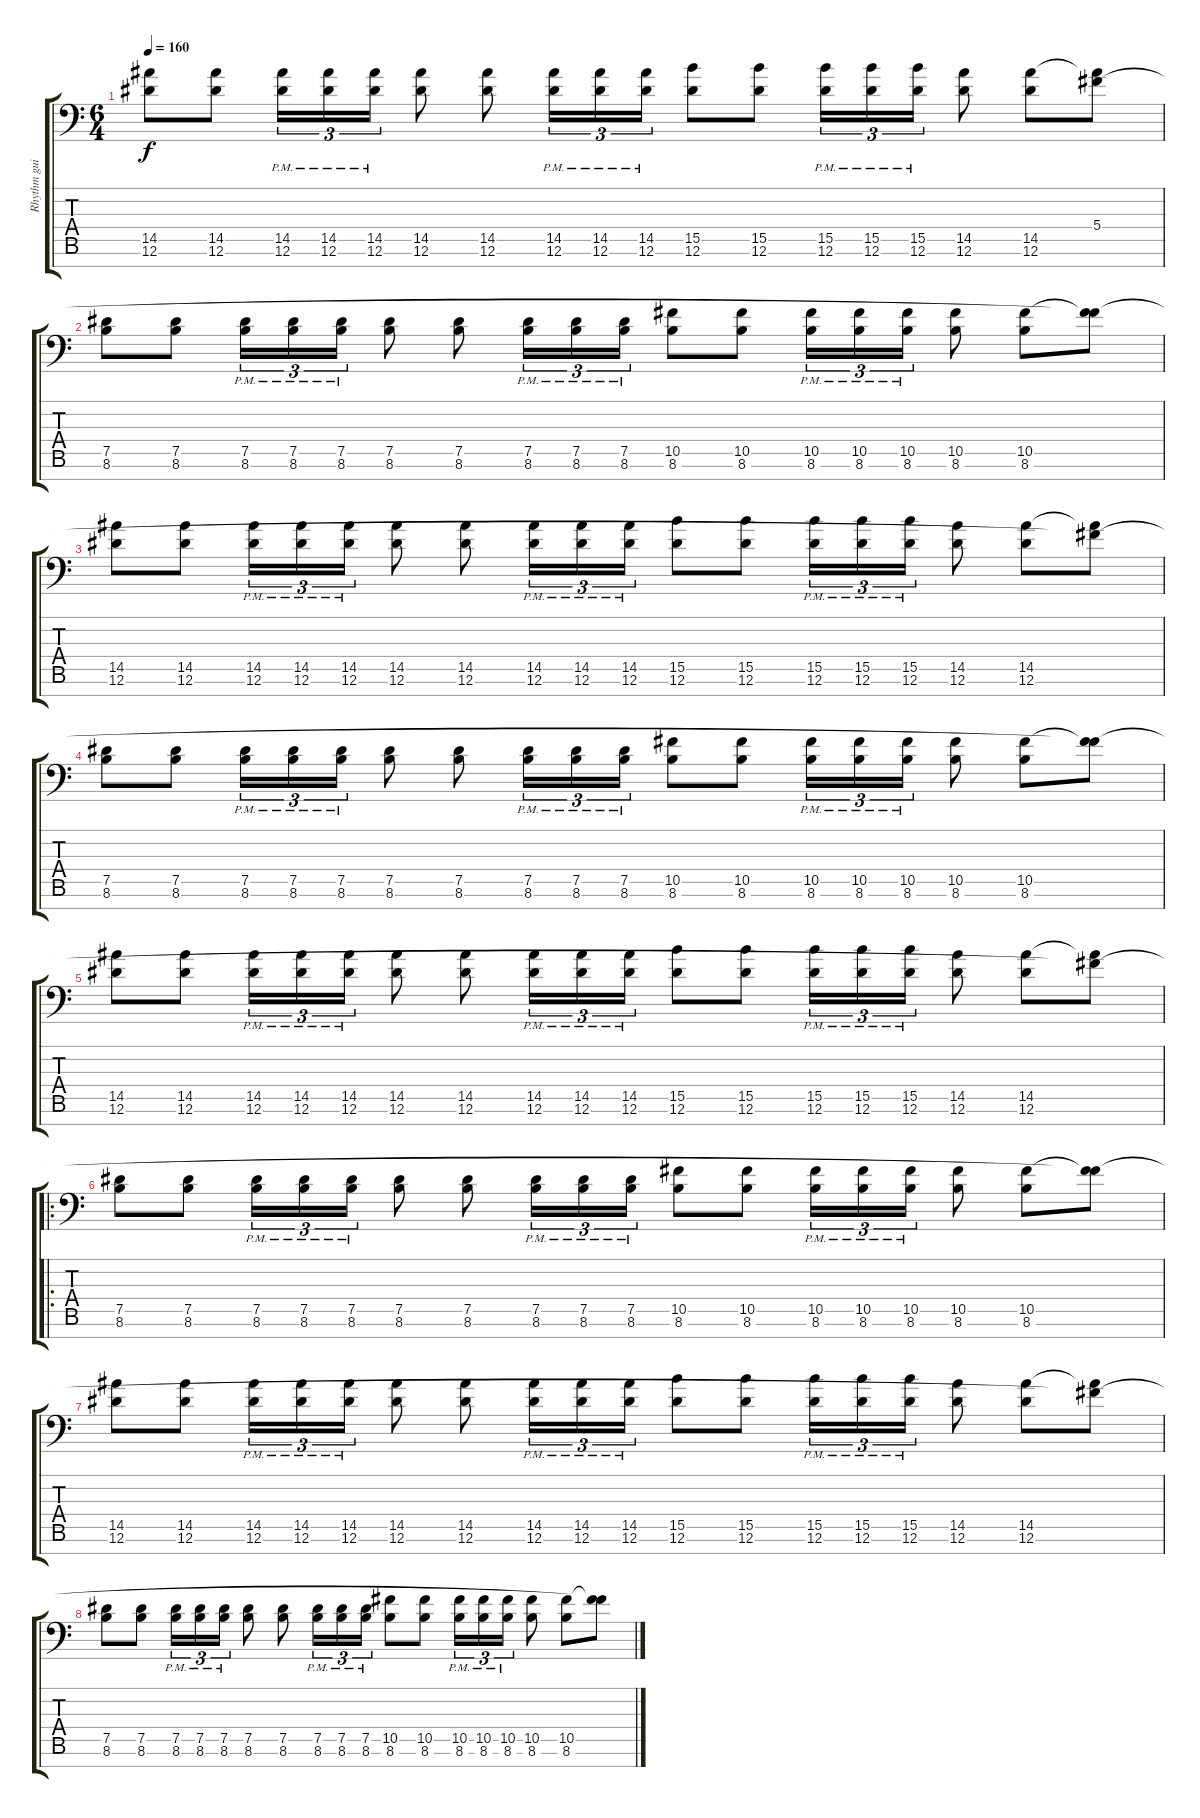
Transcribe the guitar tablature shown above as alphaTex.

\track ("Rhythm guitar" "Rhythm gui") {instrument distortionguitar}
\staff {score tabs}
\tuning (Eb4 Bb3 Gb3 Db3 Ab2 Eb2 Ab1) {hide}
\ts (6 4)
\tempo 160
\clef f4
\ks c
(14.5 12.6).8{dy f} (14.5 12.6).8 (14.5{pm} 12.6{pm}).16{tu (3 2)} (14.5{pm} 12.6{pm}).16{tu (3 2)} (14.5{pm} 12.6{pm}).16{tu (3 2)} (14.5 12.6).8 (14.5 12.6).8 (14.5{pm} 12.6{pm}).16{tu (3 2)} (14.5{pm} 12.6{pm}).16{tu (3 2)} (14.5{pm} 12.6{pm}).16{tu (3 2)} (15.5 12.6).8 (15.5 12.6).8 (15.5{pm} 12.6{pm}).16{tu (3 2)} (15.5{pm} 12.6{pm}).16{tu (3 2)} (15.5{pm} 12.6{pm}).16{tu (3 2)} (14.5 12.6).8 (14.5 12.6).8 (5.4{t} 14.5{t}).8 |
(7.5 8.6).8 (7.5 8.6).8 (7.5{pm} 8.6{pm}).16{tu (3 2)} (7.5{pm} 8.6{pm}).16{tu (3 2)} (7.5{pm} 8.6{pm}).16{tu (3 2)} (7.5 8.6).8 (7.5 8.6).8 (7.5{pm} 8.6{pm}).16{tu (3 2)} (7.5{pm} 8.6{pm}).16{tu (3 2)} (7.5{pm} 8.6{pm}).16{tu (3 2)} (10.5 8.6).8 (10.5 8.6).8 (10.5{pm} 8.6{pm}).16{tu (3 2)} (10.5{pm} 8.6{pm}).16{tu (3 2)} (10.5{pm} 8.6{pm}).16{tu (3 2)} (10.5 8.6).8 (10.5 8.6).8 (5.4{t} 10.5{t}).8 |
(14.5 12.6).8 (14.5 12.6).8 (14.5{pm} 12.6{pm}).16{tu (3 2)} (14.5{pm} 12.6{pm}).16{tu (3 2)} (14.5{pm} 12.6{pm}).16{tu (3 2)} (14.5 12.6).8 (14.5 12.6).8 (14.5{pm} 12.6{pm}).16{tu (3 2)} (14.5{pm} 12.6{pm}).16{tu (3 2)} (14.5{pm} 12.6{pm}).16{tu (3 2)} (15.5 12.6).8 (15.5 12.6).8 (15.5{pm} 12.6{pm}).16{tu (3 2)} (15.5{pm} 12.6{pm}).16{tu (3 2)} (15.5{pm} 12.6{pm}).16{tu (3 2)} (14.5 12.6).8 (14.5 12.6).8 (5.4{t} 14.5{t}).8 |
(7.5 8.6).8 (7.5 8.6).8 (7.5{pm} 8.6{pm}).16{tu (3 2)} (7.5{pm} 8.6{pm}).16{tu (3 2)} (7.5{pm} 8.6{pm}).16{tu (3 2)} (7.5 8.6).8 (7.5 8.6).8 (7.5{pm} 8.6{pm}).16{tu (3 2)} (7.5{pm} 8.6{pm}).16{tu (3 2)} (7.5{pm} 8.6{pm}).16{tu (3 2)} (10.5 8.6).8 (10.5 8.6).8 (10.5{pm} 8.6{pm}).16{tu (3 2)} (10.5{pm} 8.6{pm}).16{tu (3 2)} (10.5{pm} 8.6{pm}).16{tu (3 2)} (10.5 8.6).8 (10.5 8.6).8 (5.4{t} 10.5{t}).8 |
(14.5 12.6).8 (14.5 12.6).8 (14.5{pm} 12.6{pm}).16{tu (3 2)} (14.5{pm} 12.6{pm}).16{tu (3 2)} (14.5{pm} 12.6{pm}).16{tu (3 2)} (14.5 12.6).8 (14.5 12.6).8 (14.5{pm} 12.6{pm}).16{tu (3 2)} (14.5{pm} 12.6{pm}).16{tu (3 2)} (14.5{pm} 12.6{pm}).16{tu (3 2)} (15.5 12.6).8 (15.5 12.6).8 (15.5{pm} 12.6{pm}).16{tu (3 2)} (15.5{pm} 12.6{pm}).16{tu (3 2)} (15.5{pm} 12.6{pm}).16{tu (3 2)} (14.5 12.6).8 (14.5 12.6).8 (5.4{t} 14.5{t}).8 |
\ro
(7.5 8.6).8 (7.5 8.6).8 (7.5{pm} 8.6{pm}).16{tu (3 2)} (7.5{pm} 8.6{pm}).16{tu (3 2)} (7.5{pm} 8.6{pm}).16{tu (3 2)} (7.5 8.6).8 (7.5 8.6).8 (7.5{pm} 8.6{pm}).16{tu (3 2)} (7.5{pm} 8.6{pm}).16{tu (3 2)} (7.5{pm} 8.6{pm}).16{tu (3 2)} (10.5 8.6).8 (10.5 8.6).8 (10.5{pm} 8.6{pm}).16{tu (3 2)} (10.5{pm} 8.6{pm}).16{tu (3 2)} (10.5{pm} 8.6{pm}).16{tu (3 2)} (10.5 8.6).8 (10.5 8.6).8 (5.4{t} 10.5{t}).8 |
(14.5 12.6).8 (14.5 12.6).8 (14.5{pm} 12.6{pm}).16{tu (3 2)} (14.5{pm} 12.6{pm}).16{tu (3 2)} (14.5{pm} 12.6{pm}).16{tu (3 2)} (14.5 12.6).8 (14.5 12.6).8 (14.5{pm} 12.6{pm}).16{tu (3 2)} (14.5{pm} 12.6{pm}).16{tu (3 2)} (14.5{pm} 12.6{pm}).16{tu (3 2)} (15.5 12.6).8 (15.5 12.6).8 (15.5{pm} 12.6{pm}).16{tu (3 2)} (15.5{pm} 12.6{pm}).16{tu (3 2)} (15.5{pm} 12.6{pm}).16{tu (3 2)} (14.5 12.6).8 (14.5 12.6).8 (5.4{t} 14.5{t}).8 |
(7.5 8.6).8 (7.5 8.6).8 (7.5{pm} 8.6{pm}).16{tu (3 2)} (7.5{pm} 8.6{pm}).16{tu (3 2)} (7.5{pm} 8.6{pm}).16{tu (3 2)} (7.5 8.6).8 (7.5 8.6).8 (7.5{pm} 8.6{pm}).16{tu (3 2)} (7.5{pm} 8.6{pm}).16{tu (3 2)} (7.5{pm} 8.6{pm}).16{tu (3 2)} (10.5 8.6).8 (10.5 8.6).8 (10.5{pm} 8.6{pm}).16{tu (3 2)} (10.5{pm} 8.6{pm}).16{tu (3 2)} (10.5{pm} 8.6{pm}).16{tu (3 2)} (10.5 8.6).8 (10.5 8.6).8 (5.4{t} 10.5{t}).8
